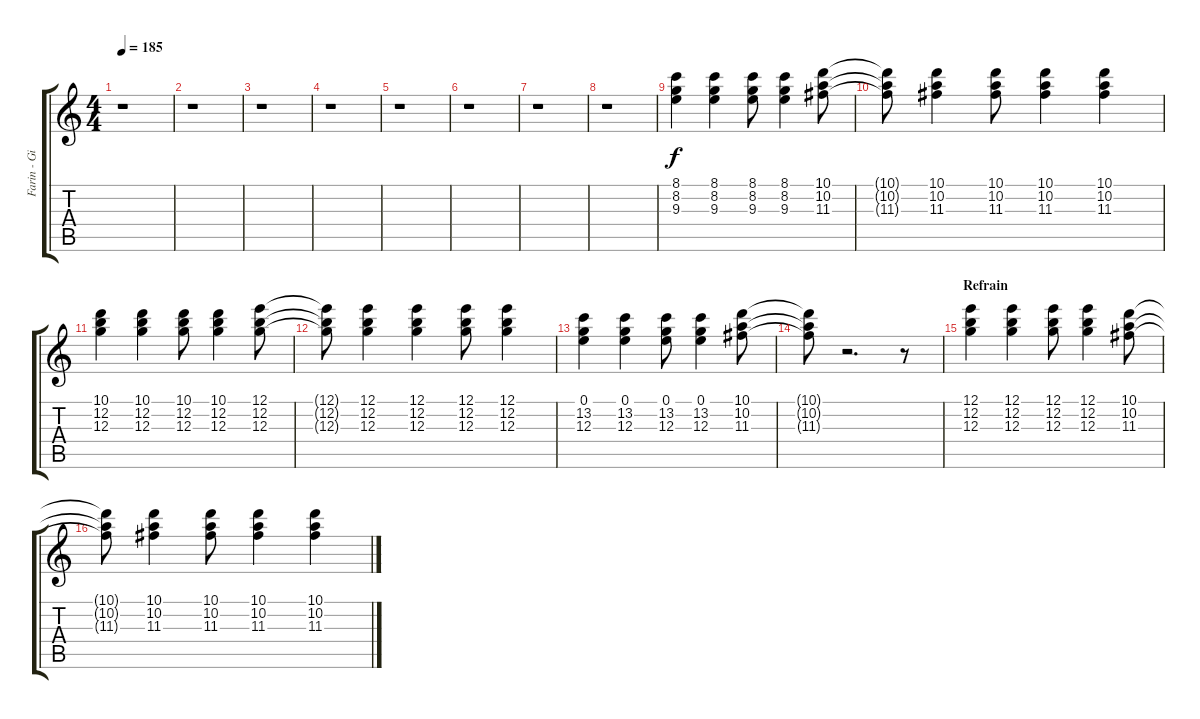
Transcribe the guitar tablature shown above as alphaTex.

\track ("Farin - Gitarre 1" "Farin - Gi") {instrument electricguitarjazz}
\staff {score tabs}
\tuning (E4 B3 G3 D3 A2 E2) {hide}
\ts (4 4)
\tempo 185
\clef g2
\ks c
r.1{dy f} |
r.1 |
r.1 |
r.1 |
r.1 |
r.1 |
r.1 |
r.1 |
(8.1 8.2 9.3).4 (8.1 8.2 9.3).4 (8.1 8.2 9.3).8 (8.1 8.2 9.3).4 (10.1 10.2 11.3).8 |
(10.1{t} 10.2{t} 11.3{t}).8 (10.1 10.2 11.3).4 (10.1 10.2 11.3).8 (10.1 10.2 11.3).4 (10.1 10.2 11.3).4 |
(10.1 12.2 12.3).4 (10.1 12.2 12.3).4 (10.1 12.2 12.3).8 (10.1 12.2 12.3).4 (12.1 12.2 12.3).8 |
(12.1{t} 12.2{t} 12.3{t}).8 (12.1 12.2 12.3).4 (12.1 12.2 12.3).4 (12.1 12.2 12.3).8 (12.1 12.2 12.3).4 |
(0.1 13.2 12.3).4 (0.1 13.2 12.3).4 (0.1 13.2 12.3).8 (0.1 13.2 12.3).4 (10.1 10.2 11.3).8 |
(10.1{t} 10.2{t} 11.3{t}).8 r.2{d} r.8 |
\section ("" "Refrain")
(12.1 12.2 12.3).4 (12.1 12.2 12.3).4 (12.1 12.2 12.3).8 (12.1 12.2 12.3).4 (10.1 10.2 11.3).8 |
(10.1{t} 10.2{t} 11.3{t}).8 (10.1 10.2 11.3).4 (10.1 10.2 11.3).8 (10.1 10.2 11.3).4 (10.1 10.2 11.3).4
